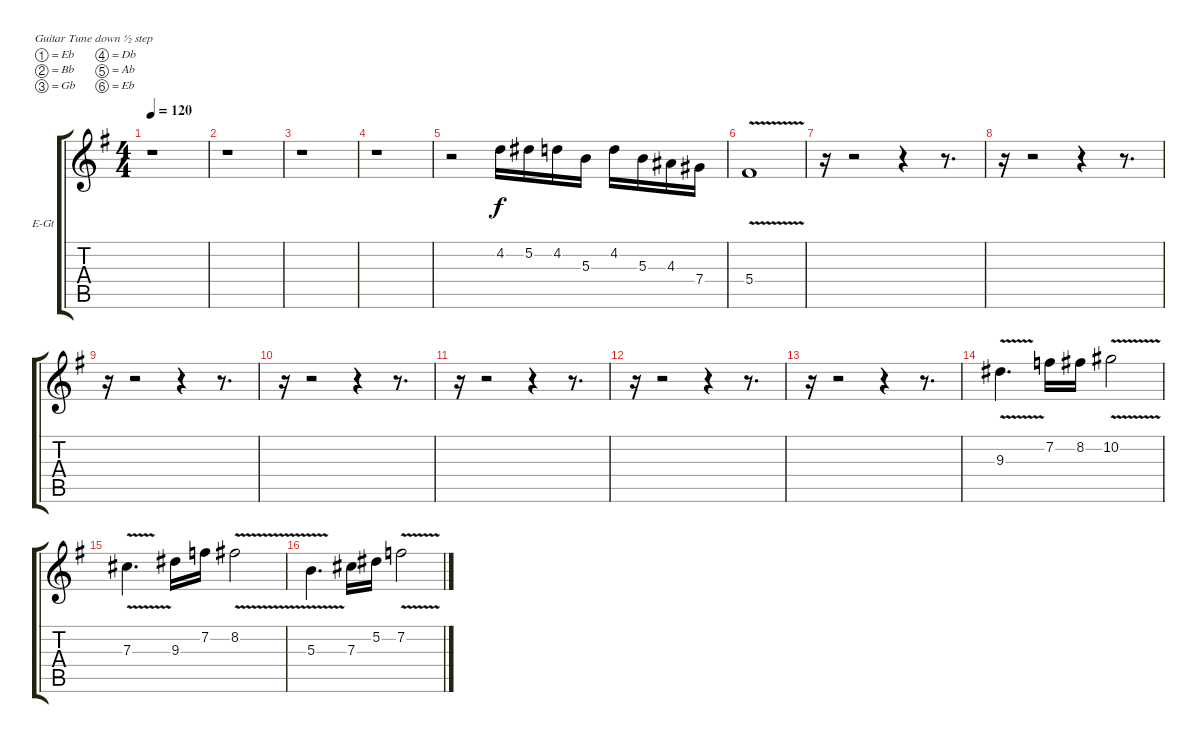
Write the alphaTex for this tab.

\bracketExtendMode groupsimilarinstruments
\firstSystemTrackNameOrientation horizontal
\otherSystemsTrackNameOrientation horizontal
\track ("Guitar - Yngwie J. Malmsteen" "E-Gt") {instrument overdrivenguitar}
\staff {score tabs}
\tuning (Eb4 Bb3 Gb3 Db3 Ab2 Eb2)
\ts (4 4)
\tempo 120
\clef g2
\ks eminor
r.1{dy f} |
r.1 |
r.1 |
r.1 |
r.2 4.2.16 5.2.16 4.2.16 5.3.16 4.2.16 5.3.16 4.3.16 7.4.16 |
5.4{v}.1 |
r.16 r.2 r.4 r.8{d} |
r.16 r.2 r.4 r.8{d} |
r.16 r.2 r.4 r.8{d} |
r.16 r.2 r.4 r.8{d} |
r.16 r.2 r.4 r.8{d} |
r.16 r.2 r.4 r.8{d} |
r.16 r.2 r.4 r.8{d} |
9.3{v}.4{d} 7.2.16 8.2.16 10.2{v}.2 |
7.3{v}.4{d} 9.3.16 7.2.16 8.2{v}.2 |
5.3{v}.4{d} 7.3.16 5.2.16 7.2{v}.2
